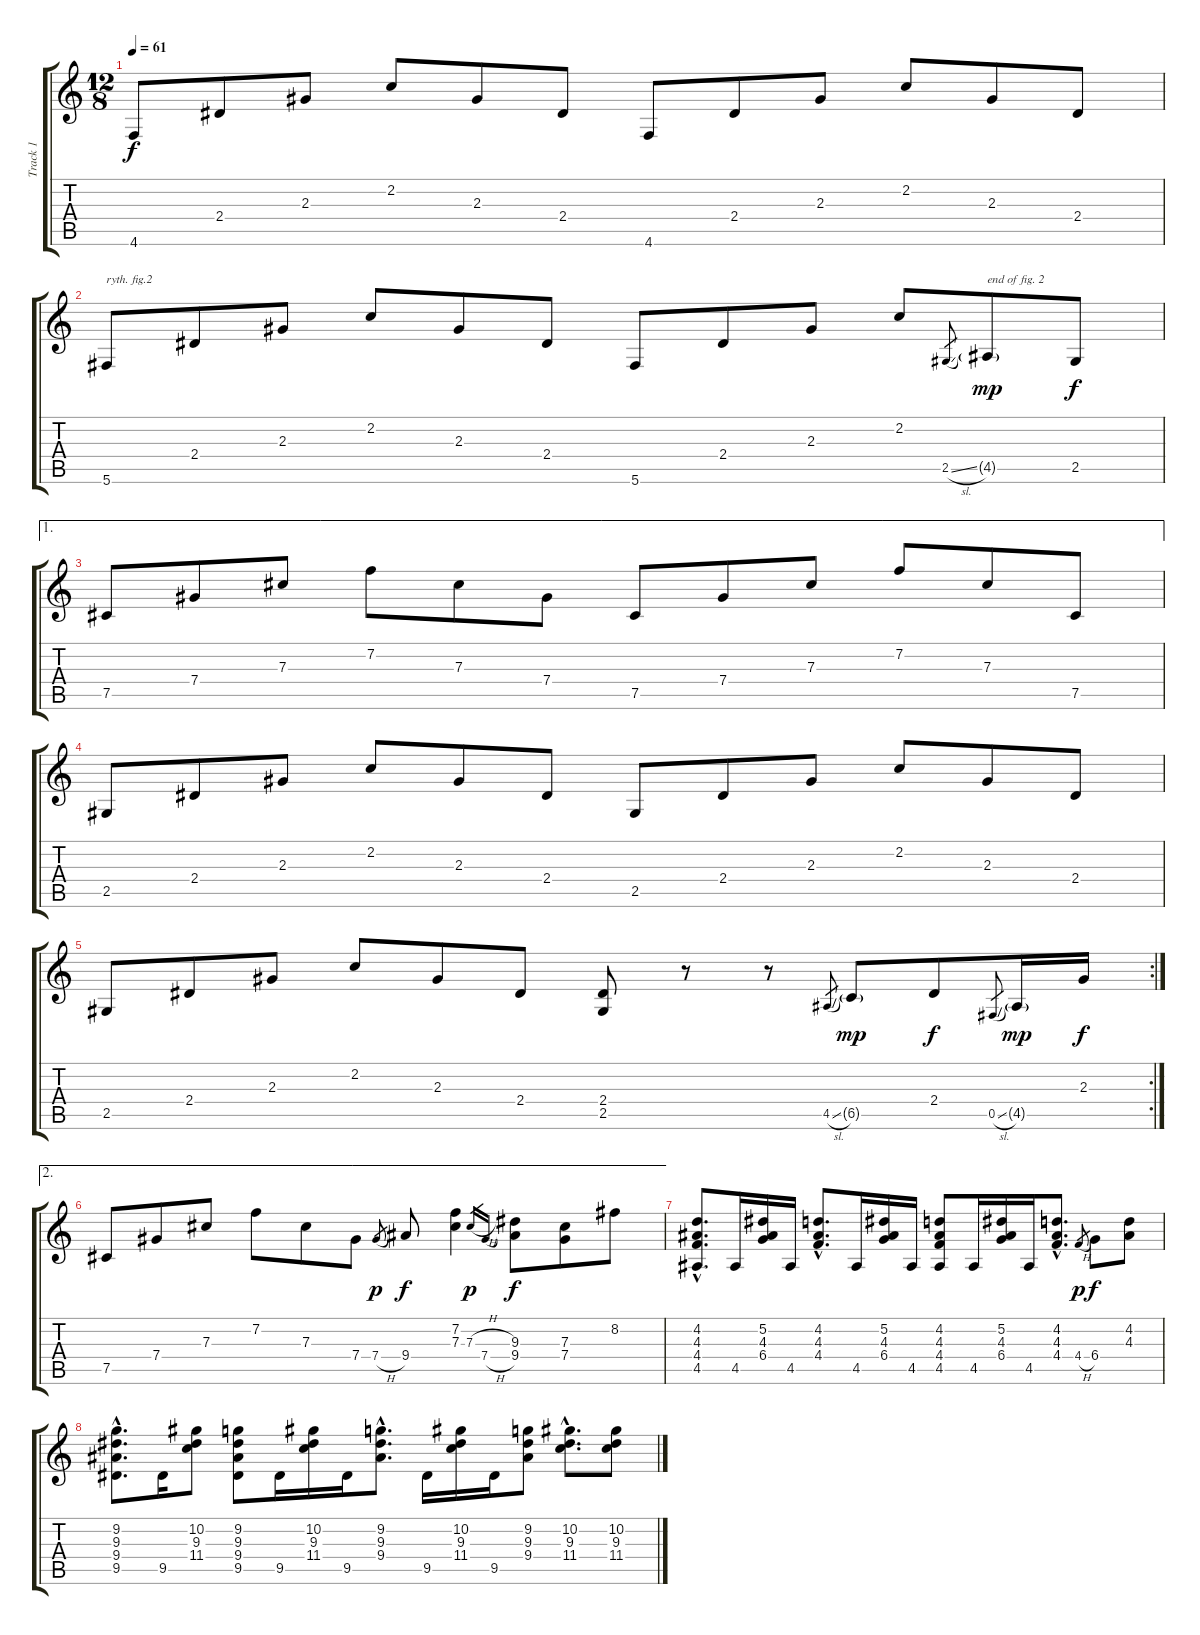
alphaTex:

\track ("Track 1" "Track 1") {instrument acousticguitarsteel}
\staff {score tabs}
\tuning (Db4 Bb3 Gb3 Db3 Gb2 Db2) {hide}
\ts (12 8)
\tempo 61
\clef g2
\ks c
4.6.8{dy f} 2.4.8 2.3.8 2.2.8 2.3.8 2.4.8 4.6.8 2.4.8 2.3.8 2.2.8 2.3.8 2.4.8 |
5.6.8{txt "ryth. fig.2"} 2.4.8 2.3.8 2.2.8 2.3.8 2.4.8 5.6.8 2.4.8 2.3.8 2.2.8 2.5{sl}.8{gr} 4.5{g}.8{txt "end of fig. 2" dy mp} 2.5.8{dy f} |
\ae 1
7.5.8 7.4.8 7.3.8 7.2.8 7.3.8 7.4.8 7.5.8 7.4.8 7.3.8 7.2.8 7.3.8 7.5.8 |
2.5.8 2.4.8 2.3.8 2.2.8 2.3.8 2.4.8 2.5.8 2.4.8 2.3.8 2.2.8 2.3.8 2.4.8 |
\rc 2
2.5.8 2.4.8 2.3.8 2.2.8 2.3.8 2.4.8 (2.4 2.5).8 r.8 r.8 4.5{sl}.8{gr} 6.5{g}.8{dy mp} 2.4.8{dy f} 0.5{sl}.8{gr} 4.5{g}.16{dy mp} 2.3.16{dy f} |
\ae 2
7.5.8 7.4.8 7.3.8 7.2.8 7.3.8 7.4.8 7.4{h}.8{gr dy p} 9.4.8{dy f} (7.2 7.3).4 7.3{h}.16{gr dy p} 7.4{h}.16{gr} (9.3 9.4).8{dy f} (7.3 7.4).8 8.2.8 |
(4.2{hac} 4.3{hac} 4.4{hac} 4.5{hac}).8{d} 4.5.16 (5.2 4.3 6.4).16 4.5.16 (4.2{hac} 4.3{hac} 4.4{hac}).8{d} 4.5.16 (5.2 4.3 6.4).16 4.5.16 (4.2 4.3 4.4 4.5).8 4.5.16 (5.2 4.3 6.4).16 4.5.16 (4.2{hac} 4.3{hac} 4.4{hac}).8{d} 4.4{h}.8{gr dy p} 6.4.8{dy f} (4.2 4.3).8 |
(9.2{hac} 9.3{hac} 9.4{hac} 9.5{hac}).8{d} 9.5.16 (10.2 9.3 11.4).8 (9.2 9.3 9.4 9.5).8 9.5.16 (10.2 9.3 11.4).16 9.5.16 (9.2{hac} 9.3{hac} 9.4{hac}).8{d} 9.5.16 (10.2 9.3 11.4).16 9.5.16 (9.2 9.3 9.4).8 (10.2{hac} 9.3{hac} 11.4{hac}).8{d} (10.2 9.3 11.4).8
